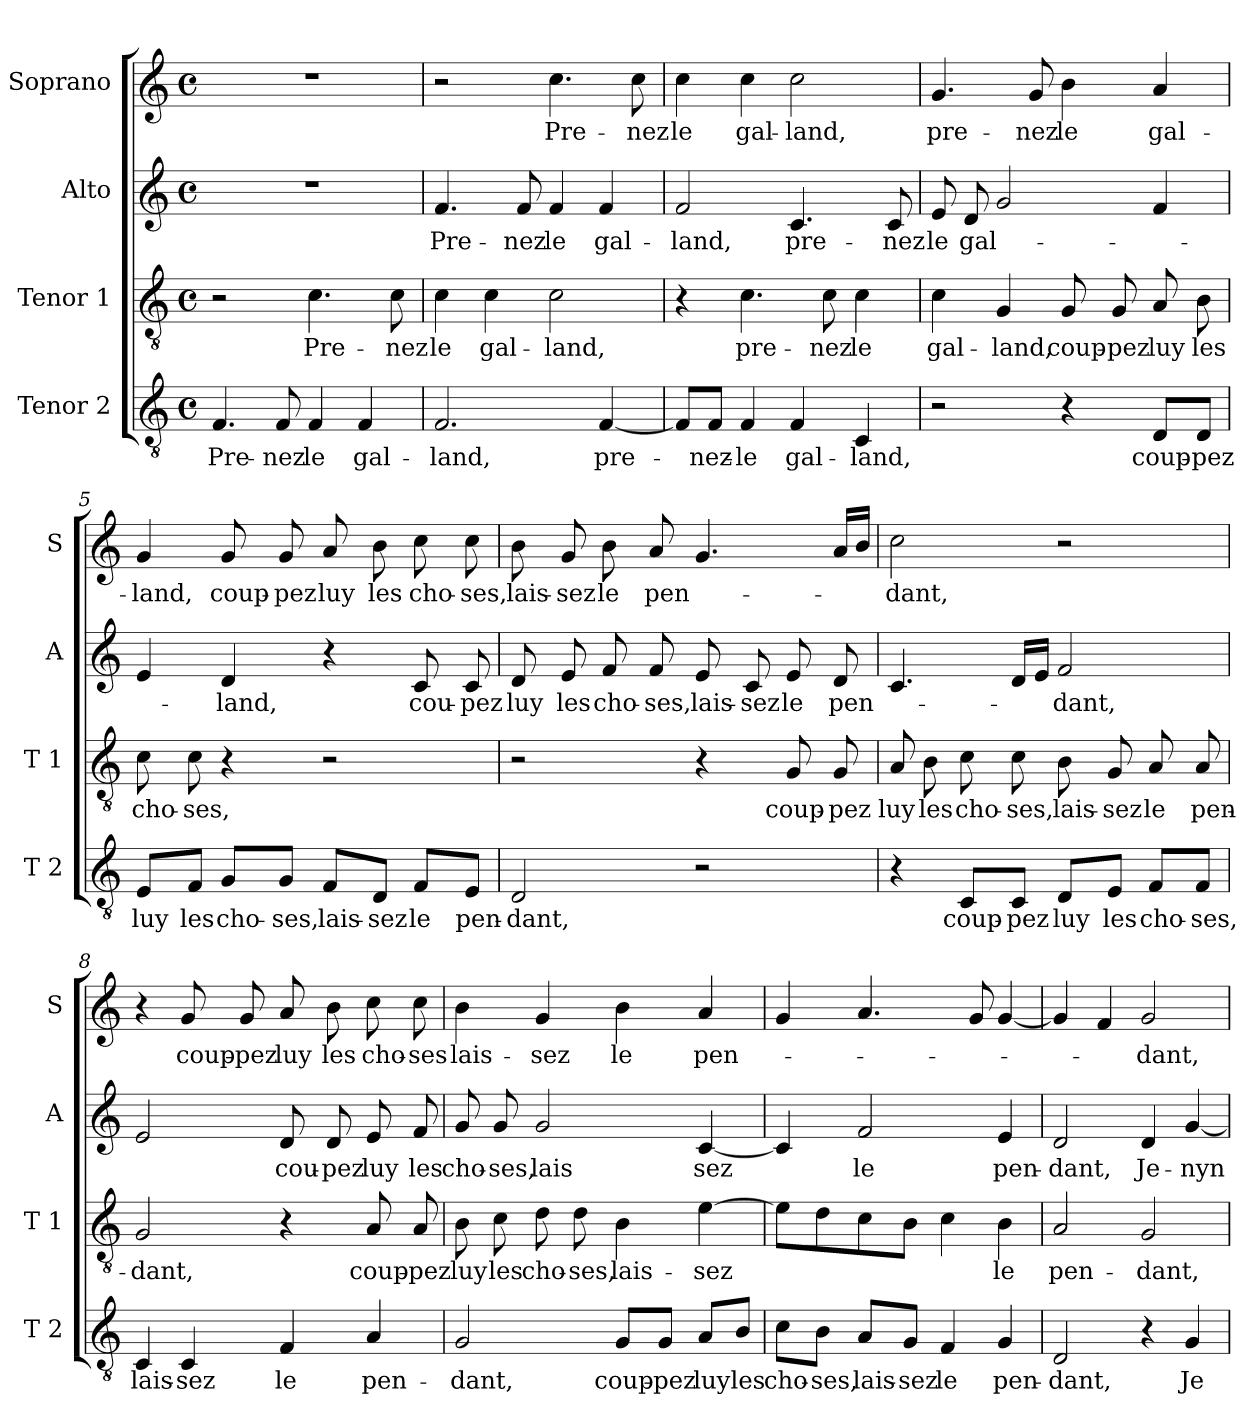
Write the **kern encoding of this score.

**kern	**text	**kern	**text	**kern	**text	**kern	**text
*part4	*part4	*part3	*part3	*part2	*part2	*part1	*part1
*staff4	*staff4	*staff3	*staff3	*staff2	*staff2	*staff1	*staff1
*I"Tenor 2	*	*I"Tenor 1	*	*I"Alto	*	*I"Soprano	*
*I'T 2	*	*I'T 1	*	*I'A	*	*I'S	*
*clefGv2	*	*clefGv2	*	*clefG2	*	*clefG2	*
*k[]	*	*k[]	*	*k[]	*	*k[]	*
*C:	*	*C:	*	*C:	*	*C:	*
*M4/4	*	*M4/4	*	*M4/4	*	*M4/4	*
*met(c)	*	*met(c)	*	*met(c)	*	*met(c)	*
=1	=1	=1	=1	=1	=1	=1	=1
!	!LO:LY:b	!	!	!	!	!	!
4.F/	Pre-	2r	.	1r	.	1r	.
!	!LO:LY:b	!	!	!	!	!	!
8F/	-nez	.	.	.	.	.	.
!	!LO:LY:b	!	!LO:LY:b	!	!	!	!
4F/	le	4.c\	Pre-	.	.	.	.
!	!LO:LY:b	!	!	!	!	!	!
4F/	gal-	.	.	.	.	.	.
!	!	!	!LO:LY:b	!	!	!	!
.	.	8c\	-nez	.	.	.	.
=2	=2	=2	=2	=2	=2	=2	=2
!	!LO:LY:b	!	!LO:LY:b	!	!LO:LY:b	!	!
2.F/	-land,	4c\	le	4.f/	Pre-	2r	.
!	!	!	!LO:LY:b	!	!	!	!
.	.	4c\	gal-	.	.	.	.
!	!	!	!	!	!LO:LY:b	!	!
.	.	.	.	8f/	-nez	.	.
!	!	!	!LO:LY:b	!	!LO:LY:b	!	!LO:LY:b
.	.	2c\	-land,	4f/	le	4.cc\	Pre-
!	!LO:LY:b	!	!	!	!LO:LY:b	!	!
[4F/	pre-	.	.	4f/	gal-	.	.
!	!	!	!	!	!	!	!LO:LY:b
.	.	.	.	.	.	8cc\	-nez
=3	=3	=3	=3	=3	=3	=3	=3
!	!	!	!	!	!LO:LY:b	!	!LO:LY:b
8F/L]	.	4r	.	2f/	-land,	4cc\	le
!	!LO:LY:b	!	!	!	!	!	!
8F/J	-nez-	.	.	.	.	.	.
!	!LO:LY:b	!	!LO:LY:b	!	!	!	!LO:LY:b
4F/	-le	4.c\	pre-	.	.	4cc\	gal-
!	!LO:LY:b	!	!	!	!LO:LY:b	!	!LO:LY:b
4F/	gal-	.	.	4.c/	pre-	2cc\	-land,
!	!	!	!LO:LY:b	!	!	!	!
.	.	8c\	-nez	.	.	.	.
!	!LO:LY:b	!	!LO:LY:b	!	!	!	!
4C/	-land,	4c\	le	.	.	.	.
!	!	!	!	!	!LO:LY:b	!	!
.	.	.	.	8c/	-nez	.	.
=4	=4	=4	=4	=4	=4	=4	=4
!	!	!	!LO:LY:b	!	!LO:LY:b	!	!LO:LY:b
2r	.	4c\	gal-	8e/	le	4.g/	pre-
!	!	!	!	!	!LO:LY:b	!	!
.	.	.	.	8d/	gal-	.	.
!	!	!	!LO:LY:b	!	!	!	!
.	.	4G/	-land,	2g/	.	.	.
!	!	!	!	!	!	!	!LO:LY:b
.	.	.	.	.	.	8g/	-nez
!	!	!	!LO:LY:b	!	!	!	!LO:LY:b
4r	.	8G/	coup-	.	.	4b\	le
!	!	!	!LO:LY:b	!	!	!	!
.	.	8G/	-pez	.	.	.	.
!	!LO:LY:b	!	!LO:LY:b	!	!	!	!LO:LY:b
8D/L	coup-	8A/	luy	4f/	.	4a/	gal-
!	!LO:LY:b	!	!LO:LY:b	!	!	!	!
8D/J	-pez	8B\	les	.	.	.	.
!!LO:LB:g=z
=5	=5	=5	=5	=5	=5	=5	=5
!	!LO:LY:b	!	!LO:LY:b	!	!	!	!LO:LY:b
8E/L	luy	8c\	cho-	4e/	.	4g/	-land,
!	!LO:LY:b	!	!LO:LY:b	!	!	!	!
8F/J	les	8c\	-ses,	.	.	.	.
!	!LO:LY:b	!	!	!	!LO:LY:b	!	!LO:LY:b
8G/L	cho-	4r	.	4d/	-land,	8g/	coup-
!	!LO:LY:b	!	!	!	!	!	!LO:LY:b
8G/J	-ses,	.	.	.	.	8g/	-pez
!	!LO:LY:b	!	!	!	!	!	!LO:LY:b
8F/L	lais-	2r	.	4r	.	8a/	luy
!	!LO:LY:b	!	!	!	!	!	!LO:LY:b
8D/J	-sez	.	.	.	.	8b\	les
!	!LO:LY:b	!	!	!	!LO:LY:b	!	!LO:LY:b
8F/L	le	.	.	8c/	cou-	8cc\	cho-
!	!LO:LY:b	!	!	!	!LO:LY:b	!	!LO:LY:b
8E/J	pen-	.	.	8c/	-pez	8cc\	-ses,
=6	=6	=6	=6	=6	=6	=6	=6
!	!LO:LY:b	!	!	!	!LO:LY:b	!	!LO:LY:b
2D/	-dant,	2r	.	8d/	luy	8b\	lais-
!	!	!	!	!	!LO:LY:b	!	!LO:LY:b
.	.	.	.	8e/	les	8g/	-sez
!	!	!	!	!	!LO:LY:b	!	!LO:LY:b
.	.	.	.	8f/	cho-	8b\	le
!	!	!	!	!	!LO:LY:b	!	!LO:LY:b
.	.	.	.	8f/	-ses,	8a/	pen-
!	!	!	!	!	!LO:LY:b	!	!
2r	.	4r	.	8e/	lais-	4.g/	.
!	!	!	!	!	!LO:LY:b	!	!
.	.	.	.	8c/	-sez	.	.
!	!	!	!LO:LY:b	!	!LO:LY:b	!	!
.	.	8G/	coup-	8e/	le	.	.
!	!	!	!LO:LY:b	!	!LO:LY:b	!	!
.	.	8G/	-pez	8d/	pen-	16a/LL	.
.	.	.	.	.	.	16b/JJ	.
=7	=7	=7	=7	=7	=7	=7	=7
!	!	!	!LO:LY:b	!	!	!	!LO:LY:b
4r	.	8A/	luy	4.c/	.	2cc\	-dant,
!	!	!	!LO:LY:b	!	!	!	!
.	.	8B\	les	.	.	.	.
!	!LO:LY:b	!	!LO:LY:b	!	!	!	!
8C/L	coup-	8c\	cho-	.	.	.	.
!	!LO:LY:b	!	!LO:LY:b	!	!	!	!
8C/J	-pez	8c\	-ses,	16d/LL	.	.	.
.	.	.	.	16e/JJ	.	.	.
!	!LO:LY:b	!	!LO:LY:b	!	!LO:LY:b	!	!
8D/L	luy	8B\	lais-	2f/	-dant,	2r	.
!	!LO:LY:b	!	!LO:LY:b	!	!	!	!
8E/J	les	8G/	-sez	.	.	.	.
!	!LO:LY:b	!	!LO:LY:b	!	!	!	!
8F/L	cho-	8A/	le	.	.	.	.
!	!LO:LY:b	!	!LO:LY:b	!	!	!	!
8F/J	-ses,	8A/	pen-	.	.	.	.
=8	=8	=8	=8	=8	=8	=8	=8
!	!LO:LY:b	!	!LO:LY:b	!	!	!	!
4C/	lais-	2G/	-dant,	2e/	.	4r	.
!	!LO:LY:b	!	!	!	!	!	!LO:LY:b
4C/	-sez	.	.	.	.	8g/	coup-
!	!	!	!	!	!	!	!LO:LY:b
.	.	.	.	.	.	8g/	-pez
!	!LO:LY:b	!	!	!	!LO:LY:b	!	!LO:LY:b
4F/	le	4r	.	8d/	cou-	8a/	luy
!	!	!	!	!	!LO:LY:b	!	!LO:LY:b
.	.	.	.	8d/	-pez	8b\	les
!	!LO:LY:b	!	!LO:LY:b	!	!LO:LY:b	!	!LO:LY:b
4A/	pen-	8A/	coup-	8e/	luy	8cc\	cho-
!	!	!	!LO:LY:b	!	!LO:LY:b	!	!LO:LY:b
.	.	8A/	-pez	8f/	les	8cc\	-ses
!!LO:LB:g=z
=9	=9	=9	=9	=9	=9	=9	=9
!	!LO:LY:b	!	!LO:LY:b	!	!LO:LY:b	!	!LO:LY:b
2G/	-dant,	8B\	luy	8g/	cho-	4b\	lais-
!	!	!	!LO:LY:b	!	!LO:LY:b	!	!
.	.	8c\	les	8g/	-ses,	.	.
!	!	!	!LO:LY:b	!	!LO:LY:b	!	!LO:LY:b
.	.	8d\	cho-	2g/	lais	4g/	-sez
!	!	!	!LO:LY:b	!	!	!	!
.	.	8d\	-ses,	.	.	.	.
!	!LO:LY:b	!	!LO:LY:b	!	!	!	!LO:LY:b
8G/L	coup-	4B\	lais-	.	.	4b\	le
!	!LO:LY:b	!	!	!	!	!	!
8G/J	-pez	.	.	.	.	.	.
!	!LO:LY:b	!	!LO:LY:b	!	!LO:LY:b	!	!LO:LY:b
8A/L	luy	[4e\	-sez	[4c/	sez	4a/	pen-
!	!LO:LY:b	!	!	!	!	!	!
8B/J	les	.	.	.	.	.	.
=10	=10	=10	=10	=10	=10	=10	=10
!	!LO:LY:b	!	!	!	!	!	!
8c\L	cho-	8e\L]	.	4c/]	.	4g/	.
!	!LO:LY:b	!	!	!	!	!	!
8B\J	-ses,	8d\	.	.	.	.	.
!	!LO:LY:b	!	!	!	!LO:LY:b	!	!
8A/L	lais-	8c\	.	2f/	le	4.a/	.
!	!LO:LY:b	!	!	!	!	!	!
8G/J	-sez	8B\J	.	.	.	.	.
!	!LO:LY:b	!	!	!	!	!	!
4F/	le	4c\	.	.	.	.	.
.	.	.	.	.	.	8g/	.
!	!LO:LY:b	!	!LO:LY:b	!	!LO:LY:b	!	!
4G/	pen-	4B\	le	4e/	pen-	[4g/	.
=11	=11	=11	=11	=11	=11	=11	=11
!	!LO:LY:b	!	!LO:LY:b	!	!LO:LY:b	!	!
2D/	-dant,	2A/	pen-	2d/	-dant,	4g/]	.
.	.	.	.	.	.	4f/	.
!	!	!	!LO:LY:b	!	!LO:LY:b	!	!LO:LY:b
4r	.	2G/	-dant,	4d/	Je-	2g/	-dant,
!	!LO:LY:b	!	!	!	!LO:LY:b	!	!
4G/	Je-	.	.	[4g/	-nyn	.	.
=	=	=	=	=	=	=	=
*-	*-	*-	*-	*-	*-	*-	*-
